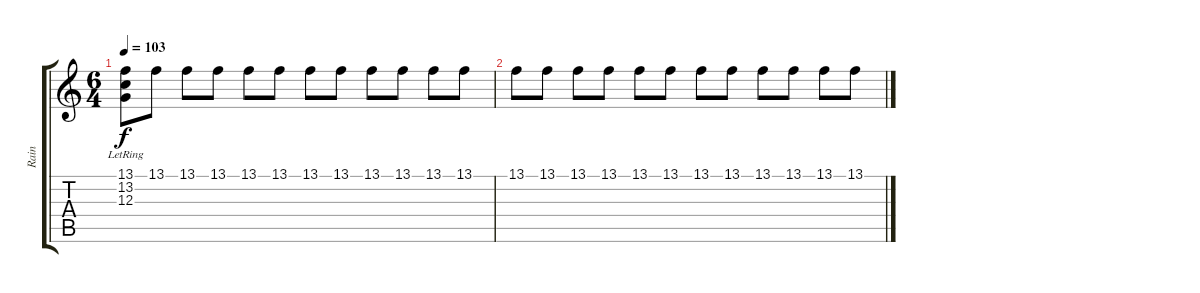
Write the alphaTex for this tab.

\track ("Rain" "Rain") {instrument seashore}
\staff {score tabs}
\tuning (E4 B3 G3 D3 A2 E2) {hide}
\ts (6 4)
\tempo 103
\clef g2
\ks c
(13.1{lr} 13.2{lr} 12.3{lr}).8{dy f} 13.1.8 13.1.8 13.1.8 13.1.8 13.1.8 13.1.8 13.1.8 13.1.8 13.1.8 13.1.8 13.1.8 |
13.1.8 13.1.8 13.1.8 13.1.8 13.1.8 13.1.8 13.1.8 13.1.8 13.1.8 13.1.8 13.1.8 13.1.8
